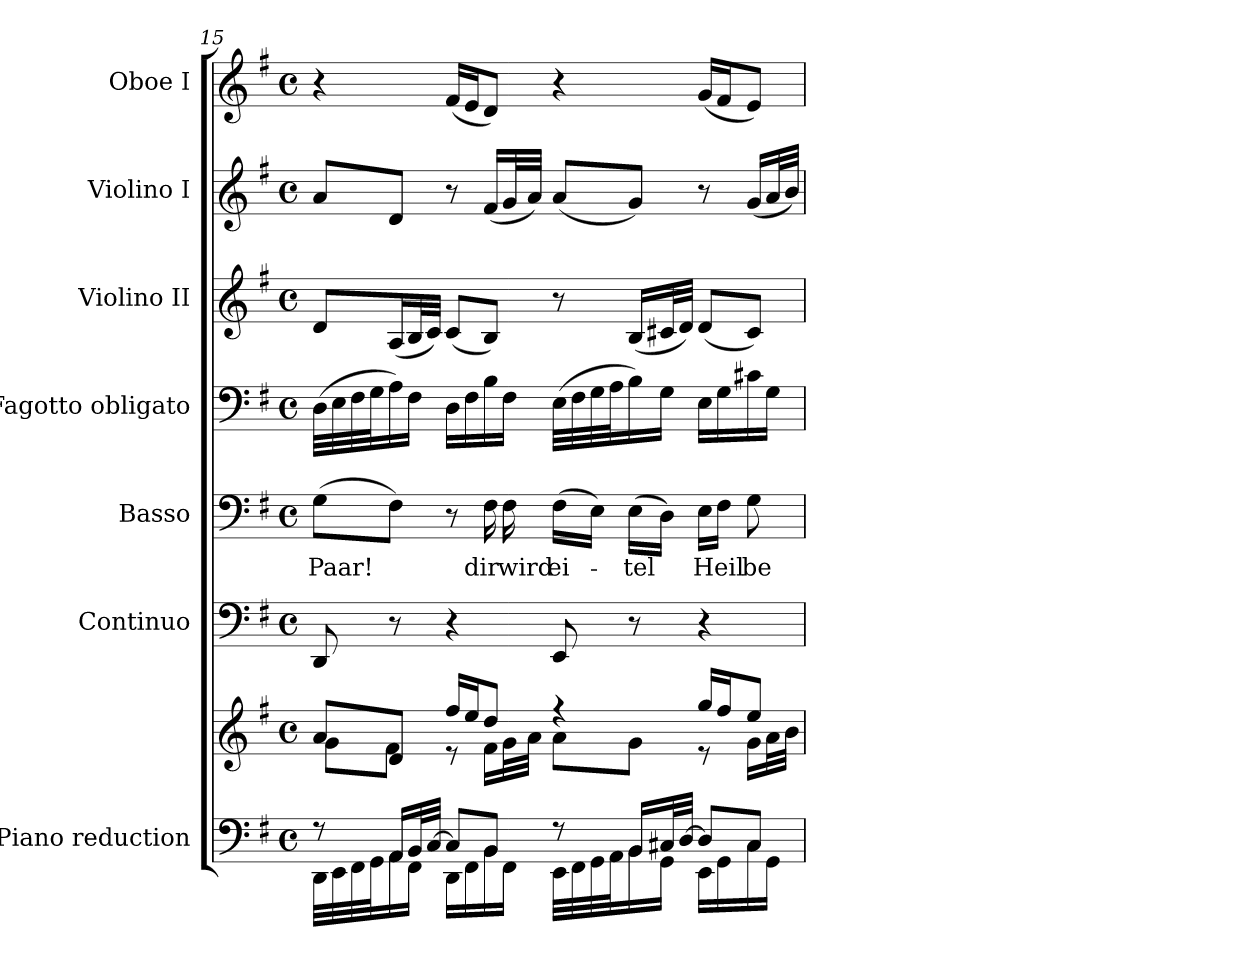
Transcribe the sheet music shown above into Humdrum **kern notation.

**kern	**kern	**kern	**kern	**text	**kern	**kern	**kern	**kern
*part7	*part7	*part6	*part5	*part5	*part4	*part3	*part2	*part1
*staff8	*staff7	*staff6	*staff5	*staff5	*staff4	*staff3	*staff2	*staff1
*I"Piano reduction	*	*I"Continuo	*I"Basso	*	*I"Fagotto obligato	*I"Violino II	*I"Violino I	*I"Oboe I
*I'Pno	*	*	*	*	*	*I'Vln	*I'Vln	*I'Ob
*clefF4	*clefG2	*clefF4	*clefF4	*	*clefF4	*clefG2	*clefG2	*clefG2
*k[f#]	*k[f#]	*k[f#]	*k[f#]	*	*k[f#]	*k[f#]	*k[f#]	*k[f#]
*M4/4	*M4/4	*M4/4	*M4/4	*	*M4/4	*M4/4	*M4/4	*M4/4
*met(c)	*met(c)	*met(c)	*met(c)	*	*met(c)	*met(c)	*met(c)	*met(c)
=15	=15	=15	=15	=15	=15	=15	=15	=15
*^	*^	*	*	*	*	*	*	*
!	!	!	!	!	!	!LO:LY:b	!	!	!	!
8r	32DD\LLL	8a/L	8g\L	8DD/	(8G\L	Paar!	(32D\LLL	8d/L	8a/L	4r
.	32EE\	.	.	.	.	.	32E\	.	.	.
.	32FF#\	.	.	.	.	.	32F#\	.	.	.
.	32GG\J	.	.	.	.	.	32G\J	.	.	.
16AA/LL	16AA\	8d/J	8f#\J	8r	8F#\J)	.	16A\)	(16A/L	8d/J	.
32BB/L	16FF#\JJ	.	.	.	.	.	16F#\JJ	32B/L	.	.
[32C/JJJ	.	.	.	.	.	.	.	32c/JJJ)	.	.
8C/L]	16DD\LL	16ff#/LL	8r	4r	8r	.	16D\LL	(8c/L	8r	(16f#/LL
.	16FF#\	16ee/J	.	.	.	.	16F#\	.	.	16e/J
!	!	!	!	!	!	!LO:LY:b	!	!	!	!
8BB/J	16BB\	8dd/J	16f#\LL	.	16F#\	dir	16B\	8B/J)	(16f#/LL	8d/J)
!	!	!	!	!	!	!LO:LY:b	!	!	!	!
.	16FF#\JJ	.	32g\L	.	16F#\	wird	16F#\JJ	.	32g/L	.
.	.	.	32a\JJJ	.	.	.	.	.	32a/JJJ)	.
!	!	!	!	!	!	!LO:LY:b	!	!	!	!
8r	32EE\LLL	4r	8a\L	8EE/	(16F#\LL	ei-	(32E\LLL	8r	(8a/L	4r
.	32FF#\	.	.	.	.	.	32F#\	.	.	.
.	32GG\	.	.	.	16E\JJ)	.	32G\	.	.	.
.	32AA\J	.	.	.	.	.	32A\J	.	.	.
!	!	!	!	!	!	!LO:LY:b	!	!	!	!
16BB/LL	16BB\	.	8g\J	8r	(16E\LL	-tel	16B\)	(16B/LL	8g/J)	.
32C#X/L	16GG\JJ	.	.	.	16D\JJ)	.	16G\JJ	32c#X/L	.	.
[32D/JJJ	.	.	.	.	.	.	.	32d/JJJ)	.	.
!	!	!	!	!	!	!LO:LY:b	!	!	!	!
8D/L]	16EE\LL	16gg/LL	8r	4r	16E\LL	Heil	16E\LL	(8d/L	8r	(16g/LL
.	16GG\	16ff#/J	.	.	16F#\JJ	.	16G\	.	.	16f#/J
!	!	!	!	!	!	!LO:LY:b	!	!	!	!
8C#/J	16C#\	8ee/J	16g\LL	.	8G\	be-	16c#X\	8c#/J)	(16g/LL	8e/J)
.	16GG\JJ	.	32a\L	.	.	.	16G\JJ	.	32a/L	.
.	.	.	32b\JJJ	.	.	.	.	.	32b/JJJ)	.
*v	*v	*	*	*	*	*	*	*	*	*
*	*v	*v	*	*	*	*	*	*	*
=	=	=	=	=	=	=	=	=
*-	*-	*-	*-	*-	*-	*-	*-	*-
